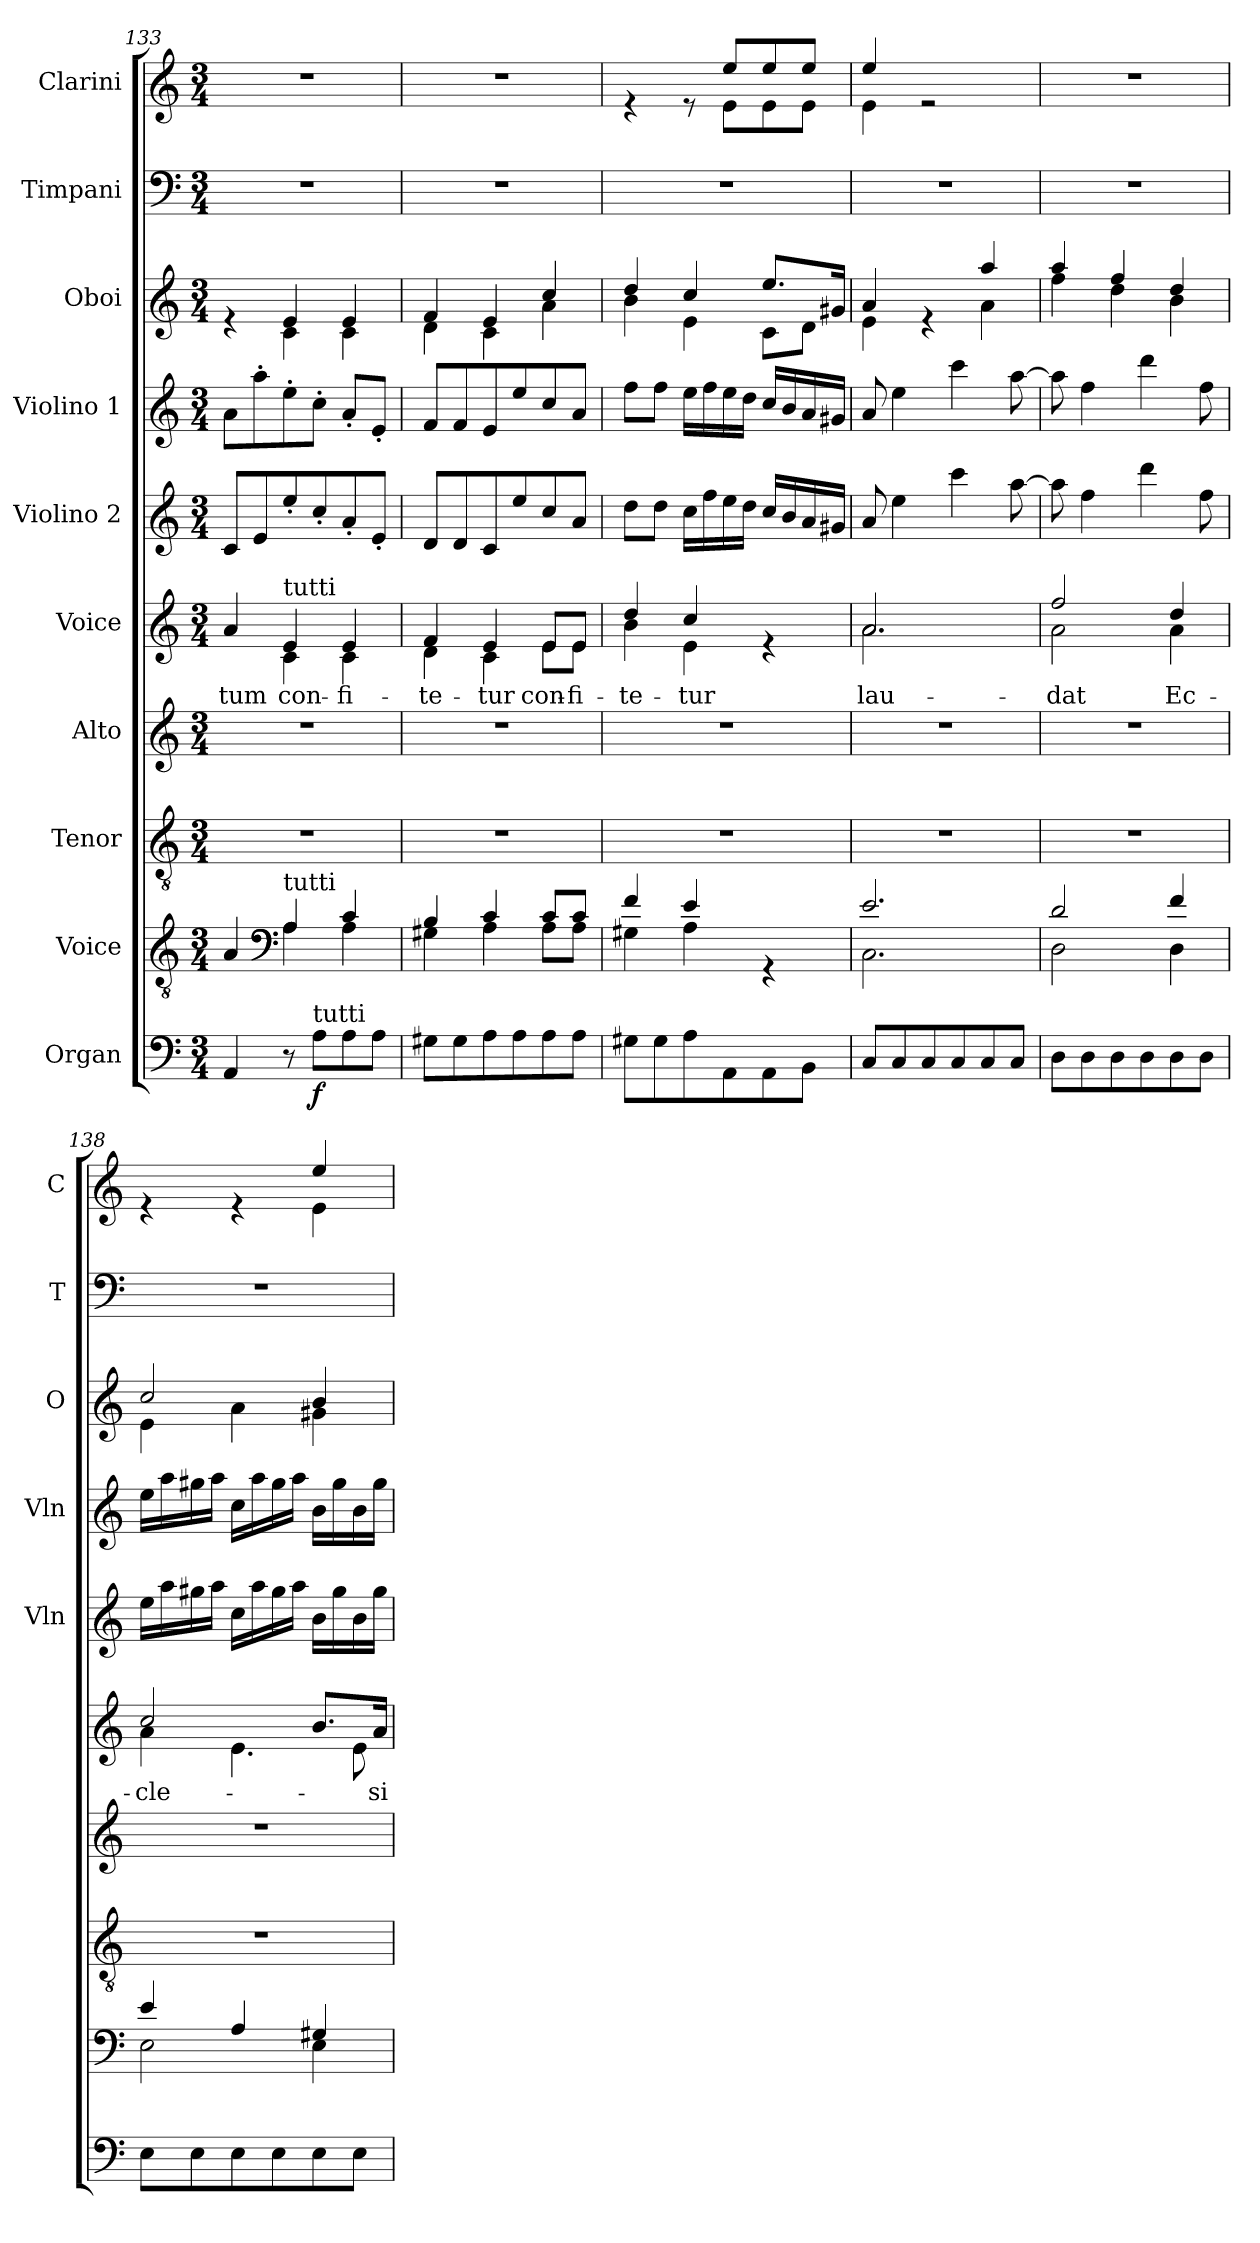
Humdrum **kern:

**kern	**dynam	**kern	**kern	**kern	**kern	**text	**kern	**kern	**kern	**kern	**kern
*part10	*part10	*part9	*part8	*part7	*part6	*part6	*part5	*part4	*part3	*part2	*part1
*staff10	*staff10	*staff9	*staff8	*staff7	*staff6	*staff6	*staff5	*staff4	*staff3	*staff2	*staff1
*I"Organ	*	*I"Voice	*I"Tenor	*I"Alto	*I"Voice	*	*I"Violino 2	*I"Violino 1	*I"Oboi	*I"Timpani	*I"Clarini
*	*	*	*	*	*	*	*I'Vln	*I'Vln	*I'O	*I'T	*I'C
!!LO:LB:g=z
*clefF4	*	*clefGv2	*clefGv2	*clefG2	*clefG2	*	*clefG2	*clefG2	*clefG2	*clefF4	*clefG2
*k[]	*	*k[]	*k[]	*k[]	*k[]	*	*k[]	*k[]	*k[]	*k[]	*k[]
*M3/4	*	*M3/4	*M3/4	*M3/4	*M3/4	*	*M3/4	*M3/4	*M3/4	*M3/4	*M3/4
=133	=133	=133	=133	=133	=133	=133	=133	=133	=133	=133	=133
*	*	*^	*	*	*	*	*	*	*	*	*
!	!	!	!	!	!	!	!LO:LY:b	!	!	!	!	!
*	*	*	*	*	*	*^	*	*	*	*^	*	*
4AA/	.	4A/	4ryy	2.r	2.r	4a/	4ryy	-tum	8c/L	8a\L	4re	4ryy	2.r	2.r
.	.	.	.	.	.	.	.	.	8e/	8aa'\	.	.	.	.
*	*	*clefF4	*	*	*	*	*	*	*	*	*	*	*	*
!	!	!	!	!	!	!LO:TX:a:t=tutti	!	!	!	!	!	!	!	!
!	!	!LO:TX:a:t=tutti	!	!	!	!	!	!	!	!	!	!	!	!
!	!	!	!	!	!	!	!	!LO:LY:b	!	!	!	!	!	!
8r	.	4A/	4A\	.	.	4e/	4c\	con-	8ee'/	8ee'\	4e/	4c\	.	.
!LO:TX:a:t=tutti	!	!	!	!	!	!	!	!	!	!	!	!	!	!
!	!LO:DY:b	!	!	!	!	!	!	!	!	!	!	!	!	!
8A\L	f	.	.	.	.	.	.	.	8cc'/	8cc'\J	.	.	.	.
!	!	!	!	!	!	!	!	!LO:LY:b	!	!	!	!	!	!
8A\	.	4c/	4A\	.	.	4e/	4c\	-fi-	8a'/	8a'/L	4e/	4c\	.	.
8A\J	.	.	.	.	.	.	.	.	8e'/J	8e'/J	.	.	.	.
=134	=134	=134	=134	=134	=134	=134	=134	=134	=134	=134	=134	=134	=134	=134
!	!	!	!	!	!	!	!	!LO:LY:b	!	!	!	!	!	!
8G#X\L	.	4B/	4G#X\	2.r	2.r	4f/	4d\	-te-	8d/L	8f/L	4f/	4d\	2.r	2.r
8G#\	.	.	.	.	.	.	.	.	8d/	8f/	.	.	.	.
!	!	!	!	!	!	!	!	!LO:LY:b	!	!	!	!	!	!
8A\	.	4c/	4A\	.	.	4e/	4c\	-tur	8c/	8e/	4e/	4c\	.	.
8A\	.	.	.	.	.	.	.	.	8ee/	8ee/	.	.	.	.
!	!	!	!	!	!	!	!	!LO:LY:b	!	!	!	!	!	!
8A\	.	8c/L	8A\L	.	.	8e/L	8e\L	con-	8cc/	8cc/	4cc/	4a\	.	.
!	!	!	!	!	!	!	!	!LO:LY:b	!	!	!	!	!	!
8A\J	.	8c/J	8A\J	.	.	8e/J	8e\J	-fi-	8a/J	8a/J	.	.	.	.
=135	=135	=135	=135	=135	=135	=135	=135	=135	=135	=135	=135	=135	=135	=135
!	!	!	!	!	!	!	!	!LO:LY:b	!	!	!	!	!	!
*	*	*	*	*	*	*	*	*	*	*	*	*	*	*^
8G#X\L	.	4f/	4G#X\	2.r	2.r	4dd/	4b\	-te-	8dd\L	8ff\L	4dd/	4b\	2.r	4re	4.ryy
8G#\	.	.	.	.	.	.	.	.	8dd\J	8ff\J	.	.	.	.	.
!	!	!	!	!	!	!	!	!LO:LY:b	!	!	!	!	!	!	!
8A\	.	4e/	4A\	.	.	4cc/	4e\	-tur	16cc\LL	16ee\LL	4cc/	4e\	.	8re	.
.	.	.	.	.	.	.	.	.	16ff\	16ff\	.	.	.	.	.
8AA\	.	.	.	.	.	.	.	.	16ee\	16ee\	.	.	.	8ee/L	8e\L
.	.	.	.	.	.	.	.	.	16dd\JJ	16dd\JJ	.	.	.	.	.
8AA\	.	4rGG	4ryy	.	.	4re	4ryy	.	16cc/LL	16cc/LL	8.ee/L	8c\L	.	8ee/	8e\
.	.	.	.	.	.	.	.	.	16b/	16b/	.	.	.	.	.
8BB\J	.	.	.	.	.	.	.	.	16a/	16a/	.	8d\J	.	8ee/J	8e\J
.	.	.	.	.	.	.	.	.	16g#X/JJ	16g#X/JJ	16g#X/Jk	.	.	.	.
=136	=136	=136	=136	=136	=136	=136	=136	=136	=136	=136	=136	=136	=136	=136	=136
!	!	!	!	!	!	!	!	!LO:LY:b	!	!	!	!	!	!	!
8C/L	.	2.e/	2.C\	2.r	2.r	2.a/	2.a\	lau-	8a/	8a/	4a/	4e\	2.r	4ee/	4e\
8C/	.	.	.	.	.	.	.	.	4ee\	4ee\	.	.	.	.	.
8C/	.	.	.	.	.	.	.	.	.	.	4re	4ryy	.	2re	2ryy
8C/	.	.	.	.	.	.	.	.	4ccc\	4ccc\	.	.	.	.	.
8C/	.	.	.	.	.	.	.	.	.	.	4aa/	4a\	.	.	.
8C/J	.	.	.	.	.	.	.	.	[8aa\	[8aa\	.	.	.	.	.
*	*	*	*	*	*	*	*	*	*	*	*	*	*	*v	*v
=137	=137	=137	=137	=137	=137	=137	=137	=137	=137	=137	=137	=137	=137	=137
!	!	!	!	!	!	!	!	!LO:LY:b	!	!	!	!	!	!
8D\L	.	2d/	2D\	2.r	2.r	2ff/	2a\	-dat	8aa\]	8aa\]	4aa/	4ff\	2.r	2.r
8D\	.	.	.	.	.	.	.	.	4ff\	4ff\	.	.	.	.
8D\	.	.	.	.	.	.	.	.	.	.	4ff/	4dd\	.	.
8D\	.	.	.	.	.	.	.	.	4ddd\	4ddd\	.	.	.	.
!	!	!	!	!	!	!	!	!LO:LY:b	!	!	!	!	!	!
8D\	.	4f/	4D\	.	.	4dd/	4a\	Ec-	.	.	4dd/	4b\	.	.
8D\J	.	.	.	.	.	.	.	.	8ff\	8ff\	.	.	.	.
!!LO:PB:g=z
=138	=138	=138	=138	=138	=138	=138	=138	=138	=138	=138	=138	=138	=138	=138
!	!	!	!	!	!	!	!	!LO:LY:b	!	!	!	!	!	!
*	*	*	*	*	*	*	*	*	*	*	*	*	*	*^
8E\L	.	4e/	2E\	2.r	2.r	2cc/	4a\	-cle-	16ee\LL	16ee\LL	2cc/	4e\	2.r	4re	2ryy
.	.	.	.	.	.	.	.	.	16aa\	16aa\	.	.	.	.	.
8E\	.	.	.	.	.	.	.	.	16gg#X\	16gg#X\	.	.	.	.	.
.	.	.	.	.	.	.	.	.	16aa\JJ	16aa\JJ	.	.	.	.	.
8E\	.	4A/	.	.	.	.	4.e\	.	16cc\LL	16cc\LL	.	4a\	.	4re	.
.	.	.	.	.	.	.	.	.	16aa\	16aa\	.	.	.	.	.
8E\	.	.	.	.	.	.	.	.	16gg#\	16gg#\	.	.	.	.	.
.	.	.	.	.	.	.	.	.	16aa\JJ	16aa\JJ	.	.	.	.	.
8E\	.	4G#X/	4E\	.	.	8.b/L	.	.	16b\LL	16b\LL	4b/	4g#X\	.	4ee/	4e\
.	.	.	.	.	.	.	.	.	16gg#\	16gg#\	.	.	.	.	.
8E\J	.	.	.	.	.	.	8e\	.	16b\	16b\	.	.	.	.	.
!	!	!	!	!	!	!	!	!LO:LY:b	!	!	!	!	!	!	!
.	.	.	.	.	.	16a/Jk	.	-si-	16gg#\JJ	16gg#\JJ	.	.	.	.	.
*	*	*v	*v	*	*	*v	*v	*	*	*	*v	*v	*	*v	*v
=	=	=	=	=	=	=	=	=	=	=	=
*-	*-	*-	*-	*-	*-	*-	*-	*-	*-	*-	*-
